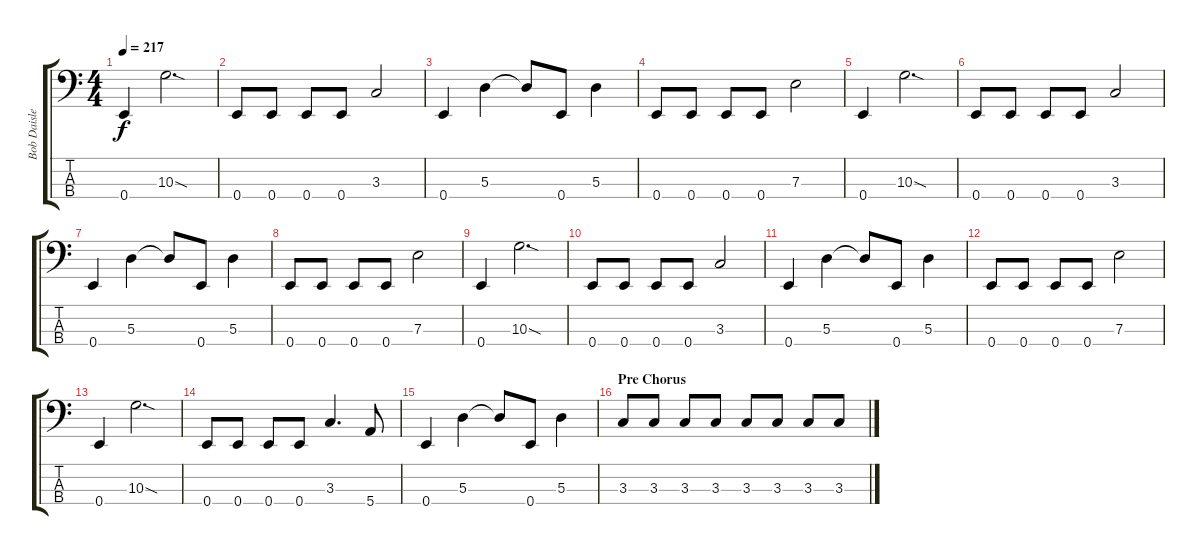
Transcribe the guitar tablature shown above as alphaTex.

\track ("Bob Daisley" "Bob Daisle") {instrument electricbasspick}
\staff {score tabs}
\tuning (G2 D2 A1 E1) {hide}
\ts (4 4)
\tempo 217
\clef f4
\ks c
0.4.4{dy f} 10.3{sod}.2{d} |
0.4.8 0.4.8 0.4.8 0.4.8 3.3.2 |
0.4.4 5.3.4 5.3{t}.8 0.4.8 5.3.4 |
0.4.8 0.4.8 0.4.8 0.4.8 7.3.2 |
0.4.4 10.3{sod}.2{d} |
0.4.8 0.4.8 0.4.8 0.4.8 3.3.2 |
0.4.4 5.3.4 5.3{t}.8 0.4.8 5.3.4 |
0.4.8 0.4.8 0.4.8 0.4.8 7.3.2 |
0.4.4 10.3{sod}.2{d} |
0.4.8 0.4.8 0.4.8 0.4.8 3.3.2 |
0.4.4 5.3.4 5.3{t}.8 0.4.8 5.3.4 |
0.4.8 0.4.8 0.4.8 0.4.8 7.3.2 |
0.4.4 10.3{sod}.2{d} |
0.4.8 0.4.8 0.4.8 0.4.8 3.3.4{d} 5.4.8 |
0.4.4 5.3.4 5.3{t}.8 0.4.8 5.3.4 |
\section ("" "Pre Chorus")
3.3.8 3.3.8 3.3.8 3.3.8 3.3.8 3.3.8 3.3.8 3.3.8
